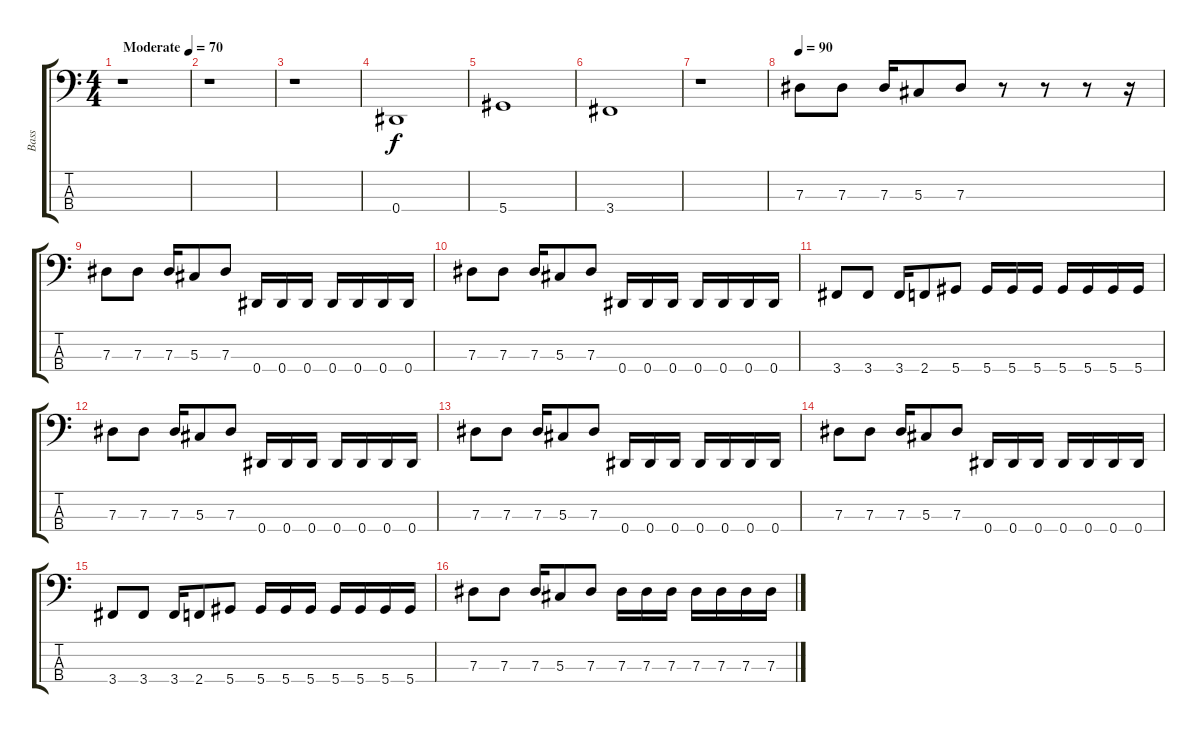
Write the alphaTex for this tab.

\track ("Bass" "Bass") {instrument electricbassfinger}
\staff {score tabs}
\tuning (Gb2 Db2 Ab1 Eb1) {hide}
\ts (4 4)
\tempo (70 "Moderate")
\clef f4
\ks c
r.1{dy f instrument electricbassfinger} |
r.1 |
r.1 |
0.4.1 |
5.4.1 |
3.4.1 |
r.1 |
\tempo 90
7.3.8 7.3.8 7.3.16 5.3.8 7.3.8 r.8 r.8 r.8 r.16 |
7.3.8 7.3.8 7.3.16 5.3.8 7.3.8 0.4.16 0.4.16 0.4.16 0.4.16 0.4.16 0.4.16 0.4.16 |
7.3.8 7.3.8 7.3.16 5.3.8 7.3.8 0.4.16 0.4.16 0.4.16 0.4.16 0.4.16 0.4.16 0.4.16 |
3.4.8 3.4.8 3.4.16 2.4.8 5.4.8 5.4.16 5.4.16 5.4.16 5.4.16 5.4.16 5.4.16 5.4.16 |
7.3.8 7.3.8 7.3.16 5.3.8 7.3.8 0.4.16 0.4.16 0.4.16 0.4.16 0.4.16 0.4.16 0.4.16 |
7.3.8 7.3.8 7.3.16 5.3.8 7.3.8 0.4.16 0.4.16 0.4.16 0.4.16 0.4.16 0.4.16 0.4.16 |
7.3.8 7.3.8 7.3.16 5.3.8 7.3.8 0.4.16 0.4.16 0.4.16 0.4.16 0.4.16 0.4.16 0.4.16 |
3.4.8 3.4.8 3.4.16 2.4.8 5.4.8 5.4.16 5.4.16 5.4.16 5.4.16 5.4.16 5.4.16 5.4.16 |
7.3.8 7.3.8 7.3.16 5.3.8 7.3.8 7.3.16 7.3.16 7.3.16 7.3.16 7.3.16 7.3.16 7.3.16
